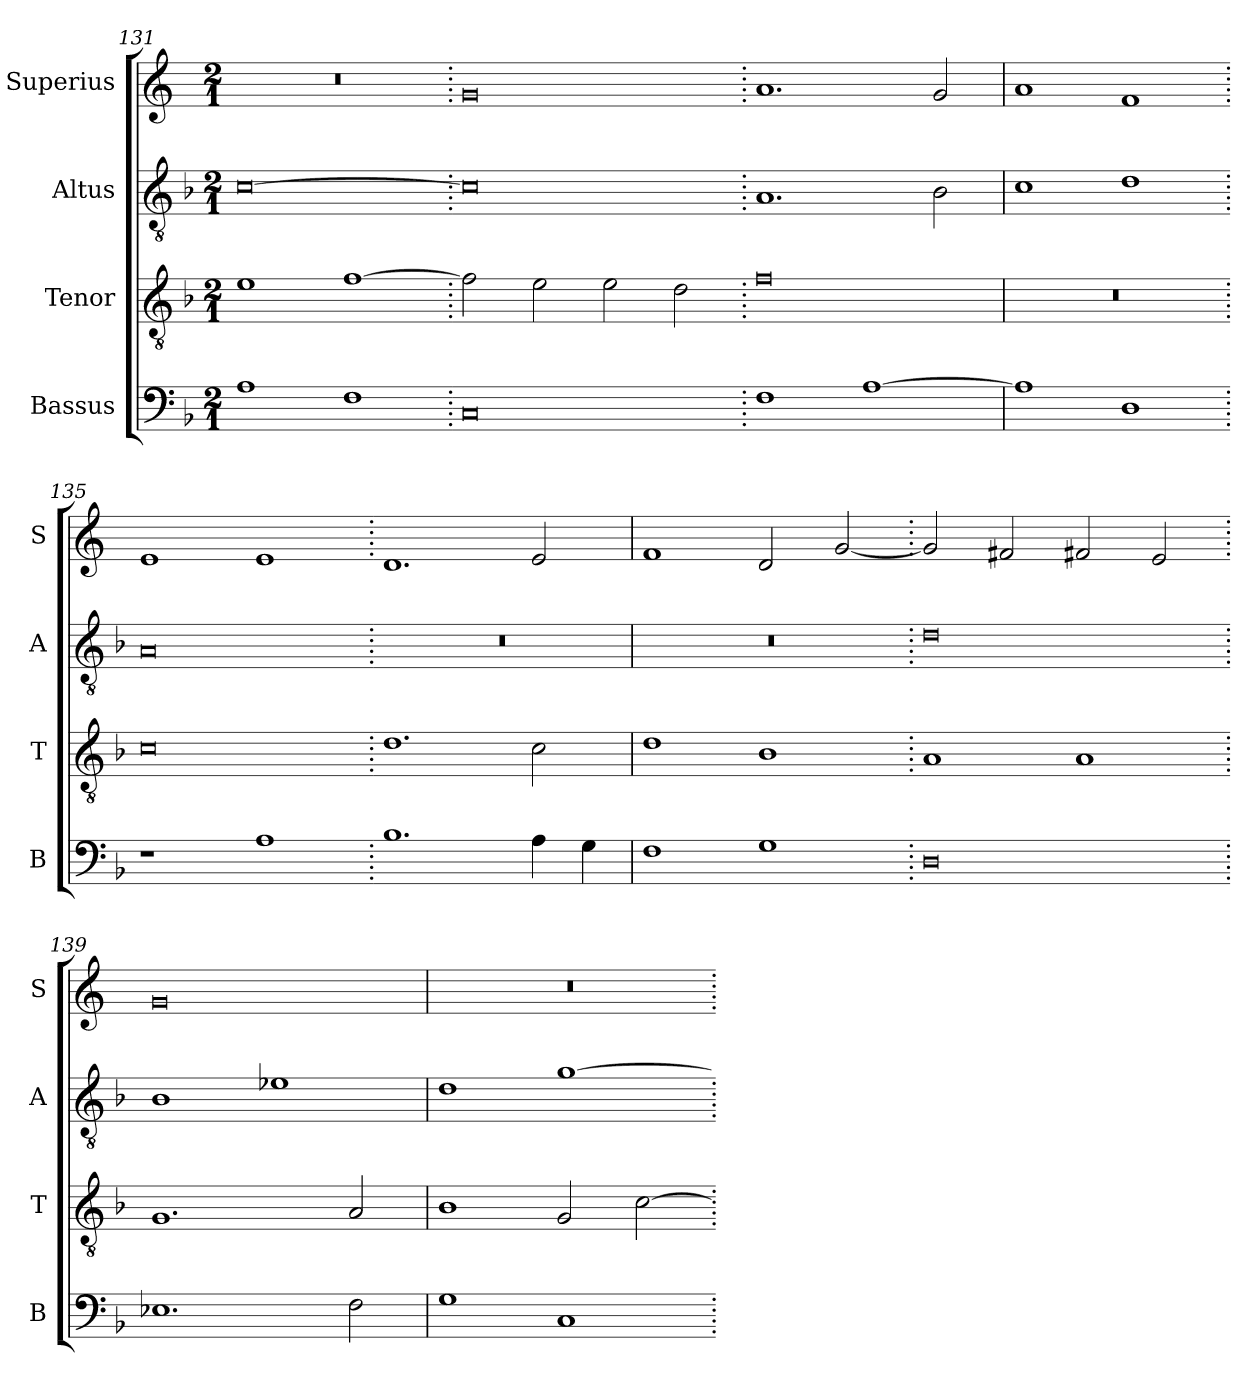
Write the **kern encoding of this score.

**kern	**kern	**kern	**kern
*part4	*part3	*part2	*part1
*staff4	*staff3	*staff2	*staff1
*I"Bassus	*I"Tenor	*I"Altus	*I"Superius
*I'B	*I'T	*I'A	*I'S
*clefF4	*clefGv2	*clefGv2	*clefG2
*k[b-]	*k[b-]	*k[b-]	*k[]
*M2/1	*M2/1	*M2/1	*M2/1
=131	=131	=131	=131
1A	1e	[0c	0r
1F	[1f	.	.
=132.	=132.	=132.	=132.
0C	2f\]	0c]	0g
.	2e\	.	.
.	2e\	.	.
.	2d\	.	.
=133.	=133.	=133.	=133.
1F	0f	1.A	1.a
[1A	.	.	.
.	.	2B-\	2g/
=134	=134	=134	=134
1A]	0r	1c	1a
1D	.	1d	1f
=135.	=135.	=135.	=135.
1r	0c	0A	1e
1A	.	.	1e
=136.	=136.	=136.	=136.
1.B-	1.d	0r	1.d
4A\	2c\	.	2e/
4G\	.	.	.
=137	=137	=137	=137
1F	1d	0r	1f
1G	1B-	.	2d/
.	.	.	[2g/
=138.	=138.	=138.	=138.
0D	1A	0d	2g/]
.	.	.	2f#X/
.	1A	.	2f#X/
.	.	.	2e/
=139.	=139.	=139.	=139.
1.E-X	1.G	1B-	0g
.	.	1e-X	.
2F\	2A/	.	.
=140	=140	=140	=140
1G	1B-	1d	0r
1C	2G/	[1g	.
.	[2c\	.	.
=.	=.	=.	=.
*-	*-	*-	*-
